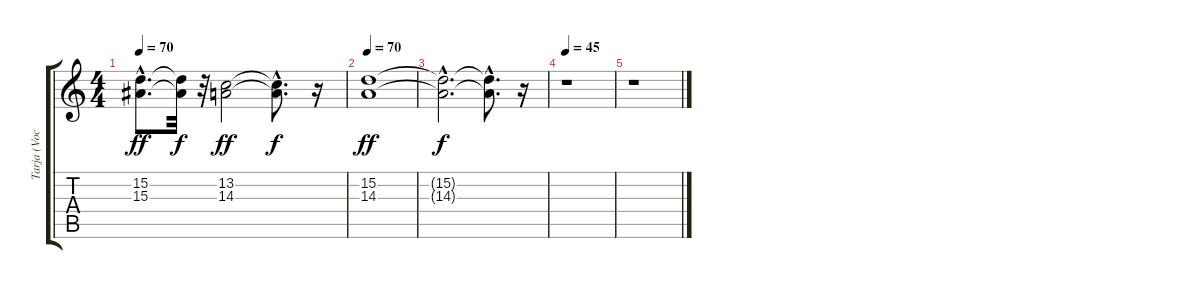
\track ("Tarja (Vocals)" "Tarja (Voc") {instrument lead6voice}
\staff {score tabs}
\tuning (E4 B3 G3 D3 A2 E2) {hide}
\ts (4 4)
\tempo 70
\clef g2
\ks c
(15.2{hac} 15.3{hac}).8{d dy ff} (15.2{t} 15.3{t}).32{dy f} r.32 (13.2 14.3).2{dy ff} (13.2{hac t} 14.3{hac t}).8{d dy f} r.16 |
\tempo 70
(15.2 14.3).1{dy ff} |
(15.2{hac t} 14.3{hac t}).2{d dy f} (15.2{hac t} 14.3{hac t}).8{d} r.16 |
\tempo 45
r.1 |
r.1
